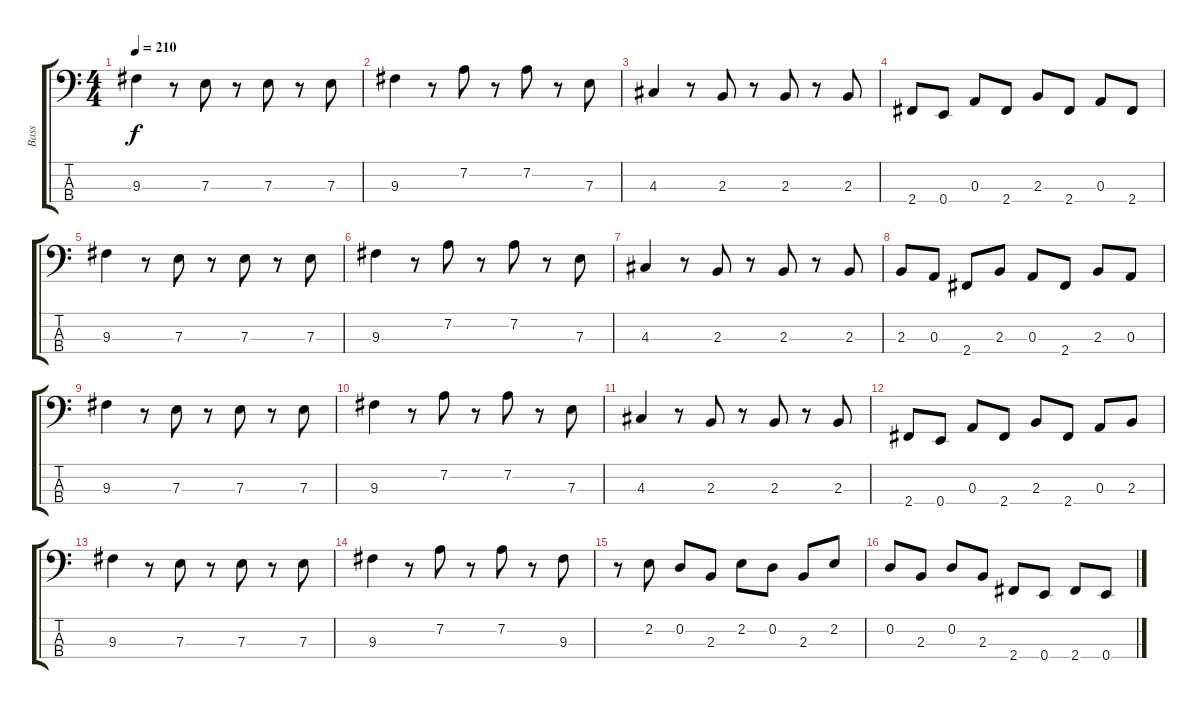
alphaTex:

\track ("Bass" "Bass") {instrument electricbassfinger}
\staff {score tabs}
\tuning (G2 D2 A1 E1) {hide}
\ts (4 4)
\tempo 210
\clef f4
\ks c
9.3.4{dy f} r.8 7.3.8 r.8 7.3.8 r.8 7.3.8 |
9.3.4 r.8 7.2.8 r.8 7.2.8 r.8 7.3.8 |
4.3.4 r.8 2.3.8 r.8 2.3.8 r.8 2.3.8 |
2.4.8 0.4.8 0.3.8 2.4.8 2.3.8 2.4.8 0.3.8 2.4.8 |
9.3.4 r.8 7.3.8 r.8 7.3.8 r.8 7.3.8 |
9.3.4 r.8 7.2.8 r.8 7.2.8 r.8 7.3.8 |
4.3.4 r.8 2.3.8 r.8 2.3.8 r.8 2.3.8 |
2.3.8 0.3.8 2.4.8 2.3.8 0.3.8 2.4.8 2.3.8 0.3.8 |
9.3.4 r.8 7.3.8 r.8 7.3.8 r.8 7.3.8 |
9.3.4 r.8 7.2.8 r.8 7.2.8 r.8 7.3.8 |
4.3.4 r.8 2.3.8 r.8 2.3.8 r.8 2.3.8 |
2.4.8 0.4.8 0.3.8 2.4.8 2.3.8 2.4.8 0.3.8 2.3.8 |
9.3.4 r.8 7.3.8 r.8 7.3.8 r.8 7.3.8 |
9.3.4 r.8 7.2.8 r.8 7.2.8 r.8 9.3.8 |
r.8 2.2.8 0.2.8 2.3.8 2.2.8 0.2.8 2.3.8 2.2.8 |
0.2.8 2.3.8 0.2.8 2.3.8 2.4.8 0.4.8 2.4.8 0.4.8
